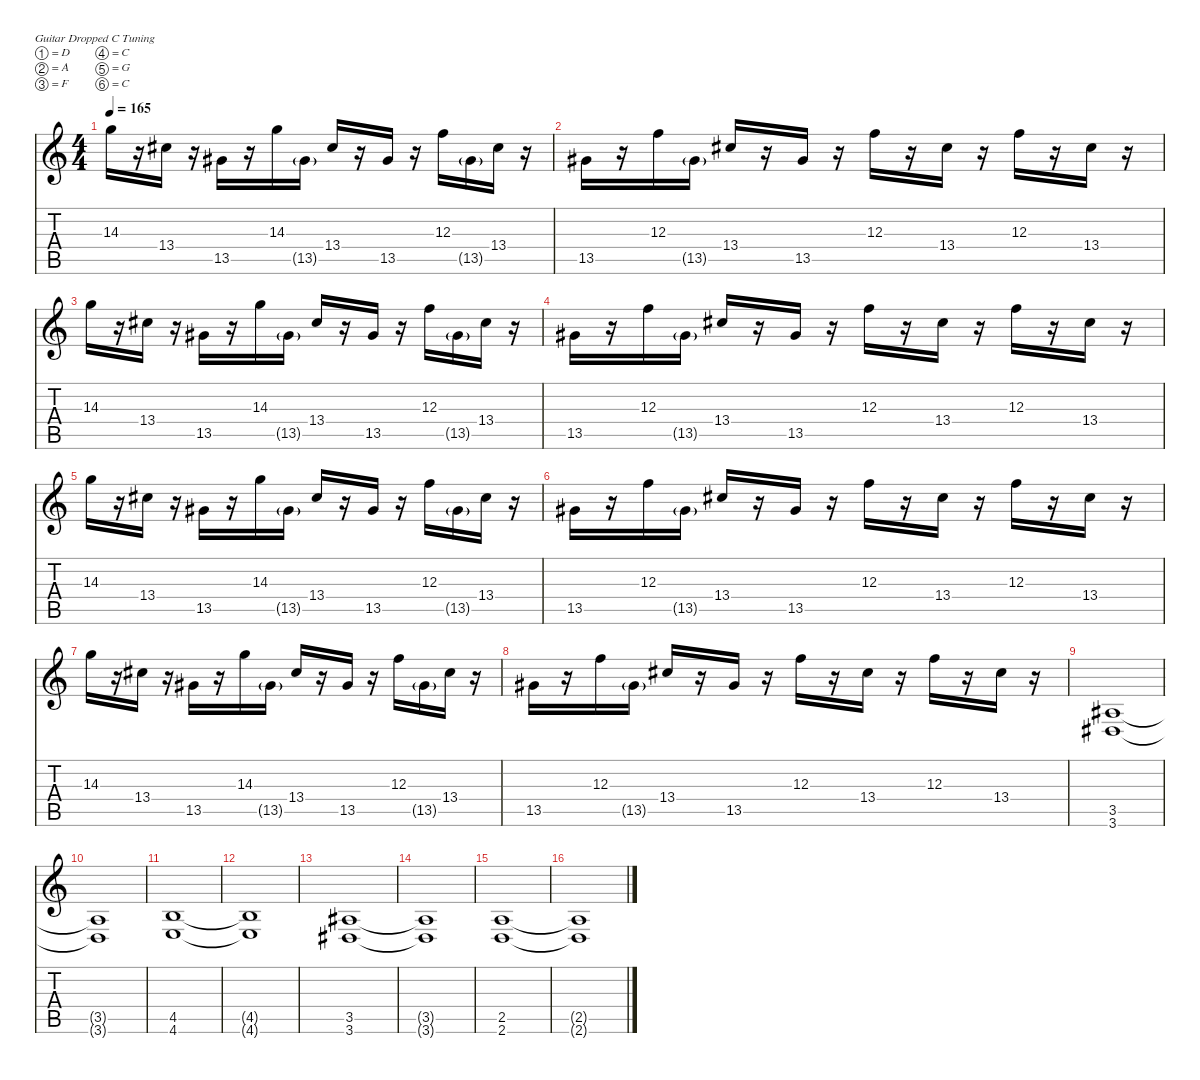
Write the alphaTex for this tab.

\defaultSystemsLayout 4
\hideDynamics
\bracketExtendMode nobrackets
\singleTrackTrackNamePolicy hidden
\multiTrackTrackNamePolicy hidden
\firstSystemTrackNameMode fullname
\firstSystemTrackNameOrientation horizontal
\otherSystemsTrackNameOrientation horizontal
\track ("Devin Townsend (Guitar 1)" "dist.guit.") {mute instrument distortionguitar}
\staff {score tabs}
\tuning (D4 A3 F3 C3 G2 C2)
\ts (4 4)
\tempo 165
\clef g2
\ks c
14.3.16{dy f beam Down} r.16{beam Down} 13.4{acc #}.16{beam Down} r.16{beam Down} 13.5{acc #}.16{beam Down} r.16{beam Down} 14.3.16{beam Down} 13.5{g acc #}.16{beam Down} 13.4{acc #}.16{beam Up} r.16{beam Up} 13.5{acc #}.16{beam Up} r.16{beam Up} 12.3.16{beam Down} 13.5{g acc #}.16{beam Down} 13.4{acc #}.16{beam Down} r.16{beam Down} |
13.5{acc #}.16{beam Down} r.16{beam Down} 12.3.16{beam Down} 13.5{g acc #}.16{beam Down} 13.4{acc #}.16{beam Up} r.16{beam Up} 13.5{acc #}.16{beam Up} r.16{beam Up} 12.3.16{beam Down} r.16{beam Down} 13.4{acc #}.16{beam Down} r.16{beam Down} 12.3.16{beam Down} r.16{beam Down} 13.4{acc #}.16{beam Down} r.16{beam Down} |
14.3.16{beam Down} r.16{beam Down} 13.4{acc #}.16{beam Down} r.16{beam Down} 13.5{acc #}.16{beam Down} r.16{beam Down} 14.3.16{beam Down} 13.5{g acc #}.16{beam Down} 13.4{acc #}.16{beam Up} r.16{beam Up} 13.5{acc #}.16{beam Up} r.16{beam Up} 12.3.16{beam Down} 13.5{g acc #}.16{beam Down} 13.4{acc #}.16{beam Down} r.16{beam Down} |
13.5{acc #}.16{beam Down} r.16{beam Down} 12.3.16{beam Down} 13.5{g acc #}.16{beam Down} 13.4{acc #}.16{beam Up} r.16{beam Up} 13.5{acc #}.16{beam Up} r.16{beam Up} 12.3.16{beam Down} r.16{beam Down} 13.4{acc #}.16{beam Down} r.16{beam Down} 12.3.16{beam Down} r.16{beam Down} 13.4{acc #}.16{beam Down} r.16{beam Down} |
14.3.16{beam Down} r.16{beam Down} 13.4{acc #}.16{beam Down} r.16{beam Down} 13.5{acc #}.16{beam Down} r.16{beam Down} 14.3.16{beam Down} 13.5{g acc #}.16{beam Down} 13.4{acc #}.16{beam Up} r.16{beam Up} 13.5{acc #}.16{beam Up} r.16{beam Up} 12.3.16{beam Down} 13.5{g acc #}.16{beam Down} 13.4{acc #}.16{beam Down} r.16{beam Down} |
13.5{acc #}.16{beam Down} r.16{beam Down} 12.3.16{beam Down} 13.5{g acc #}.16{beam Down} 13.4{acc #}.16{beam Up} r.16{beam Up} 13.5{acc #}.16{beam Up} r.16{beam Up} 12.3.16{beam Down} r.16{beam Down} 13.4{acc #}.16{beam Down} r.16{beam Down} 12.3.16{beam Down} r.16{beam Down} 13.4{acc #}.16{beam Down} r.16{beam Down} |
14.3.16{beam Down} r.16{beam Down} 13.4{acc #}.16{beam Down} r.16{beam Down} 13.5{acc #}.16{beam Down} r.16{beam Down} 14.3.16{beam Down} 13.5{g acc #}.16{beam Down} 13.4{acc #}.16{beam Up} r.16{beam Up} 13.5{acc #}.16{beam Up} r.16{beam Up} 12.3.16{beam Down} 13.5{g acc #}.16{beam Down} 13.4{acc #}.16{beam Down} r.16{beam Down} |
13.5{acc #}.16{beam Down} r.16{beam Down} 12.3.16{beam Down} 13.5{g acc #}.16{beam Down} 13.4{acc #}.16{beam Up} r.16{beam Up} 13.5{acc #}.16{beam Up} r.16{beam Up} 12.3.16{beam Down} r.16{beam Down} 13.4{acc #}.16{beam Down} r.16{beam Down} 12.3.16{beam Down} r.16{beam Down} 13.4{acc #}.16{beam Down} r.16{beam Down} |
(3.5{acc #} 3.6{acc #}).1{beam Up} |
(3.5{t acc #} 3.6{t acc #}).1{beam Up} |
(4.5 4.6).1{beam Up} |
(4.5{t} 4.6{t}).1{beam Up} |
(3.5{acc #} 3.6{acc #}).1{beam Up} |
(3.5{t acc #} 3.6{t acc #}).1{beam Up} |
(2.5 2.6).1{beam Up} |
(2.5{t} 2.6{t}).1{beam Up}
